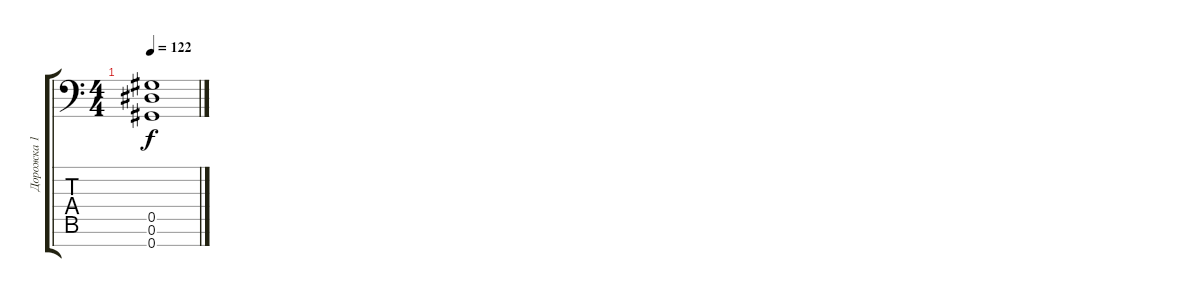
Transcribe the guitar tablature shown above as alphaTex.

\track ("Дорожка 1" "Дорожка 1") {instrument distortionguitar}
\staff {score tabs}
\tuning (Eb4 Bb3 Gb3 Db3 Ab2 Eb2 Ab1) {hide}
\ts (4 4)
\tempo 122
\clef f4
\ks c
(0.5{t} 0.6{t} 0.7{t}).1{dy f}
